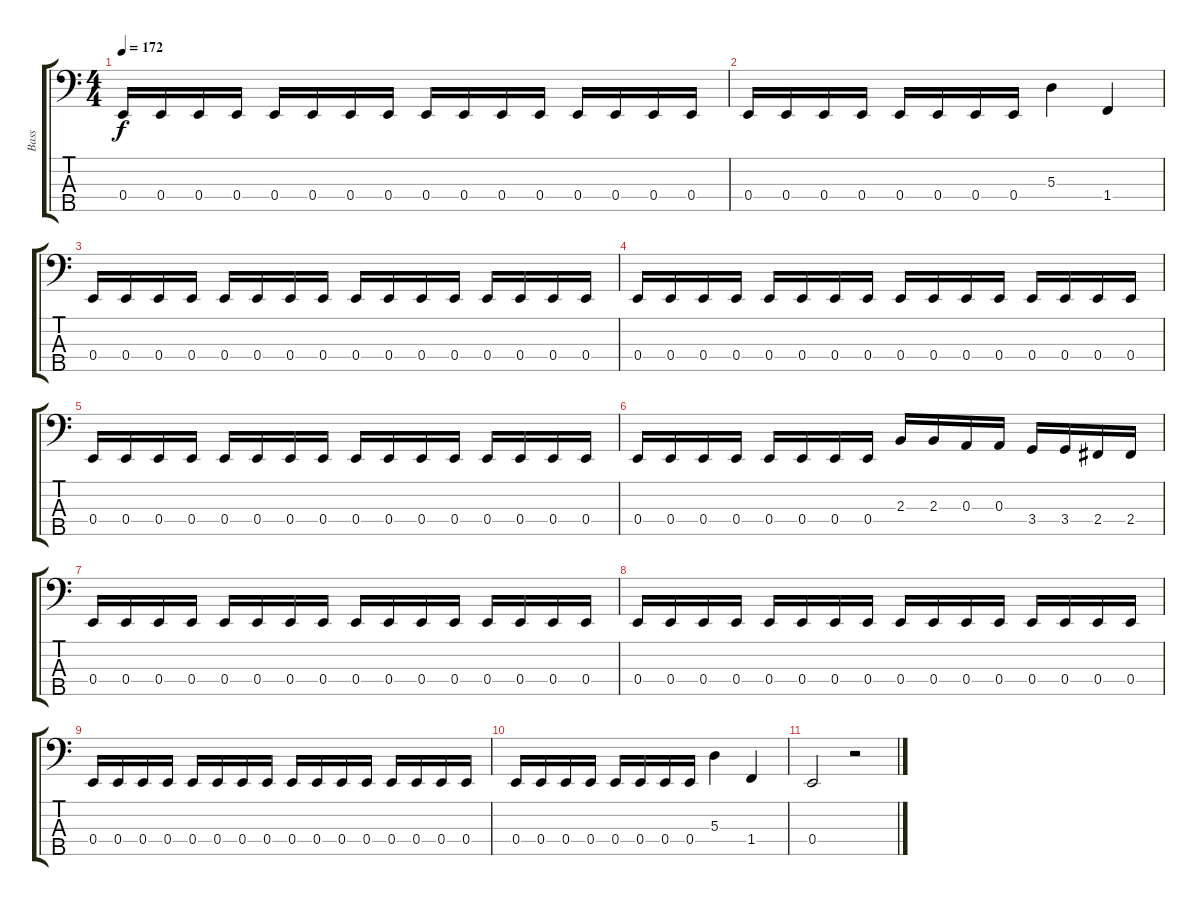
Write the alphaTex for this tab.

\track ("Bass" "Bass") {instrument electricbassfinger}
\staff {score tabs}
\tuning (G2 D2 A1 E1 B0) {hide}
\ts (4 4)
\tempo 172
\clef f4
\ks c
0.4.16{dy f} 0.4.16 0.4.16 0.4.16 0.4.16 0.4.16 0.4.16 0.4.16 0.4.16 0.4.16 0.4.16 0.4.16 0.4.16 0.4.16 0.4.16 0.4.16 |
0.4.16 0.4.16 0.4.16 0.4.16 0.4.16 0.4.16 0.4.16 0.4.16 5.3.4 1.4.4 |
0.4.16 0.4.16 0.4.16 0.4.16 0.4.16 0.4.16 0.4.16 0.4.16 0.4.16 0.4.16 0.4.16 0.4.16 0.4.16 0.4.16 0.4.16 0.4.16 |
0.4.16 0.4.16 0.4.16 0.4.16 0.4.16 0.4.16 0.4.16 0.4.16 0.4.16 0.4.16 0.4.16 0.4.16 0.4.16 0.4.16 0.4.16 0.4.16 |
0.4.16 0.4.16 0.4.16 0.4.16 0.4.16 0.4.16 0.4.16 0.4.16 0.4.16 0.4.16 0.4.16 0.4.16 0.4.16 0.4.16 0.4.16 0.4.16 |
0.4.16 0.4.16 0.4.16 0.4.16 0.4.16 0.4.16 0.4.16 0.4.16 2.3.16 2.3.16 0.3.16 0.3.16 3.4.16 3.4.16 2.4.16 2.4.16 |
0.4.16 0.4.16 0.4.16 0.4.16 0.4.16 0.4.16 0.4.16 0.4.16 0.4.16 0.4.16 0.4.16 0.4.16 0.4.16 0.4.16 0.4.16 0.4.16 |
0.4.16 0.4.16 0.4.16 0.4.16 0.4.16 0.4.16 0.4.16 0.4.16 0.4.16 0.4.16 0.4.16 0.4.16 0.4.16 0.4.16 0.4.16 0.4.16 |
0.4.16 0.4.16 0.4.16 0.4.16 0.4.16 0.4.16 0.4.16 0.4.16 0.4.16 0.4.16 0.4.16 0.4.16 0.4.16 0.4.16 0.4.16 0.4.16 |
0.4.16 0.4.16 0.4.16 0.4.16 0.4.16 0.4.16 0.4.16 0.4.16 5.3.4 1.4.4 |
0.4.2 r.2
